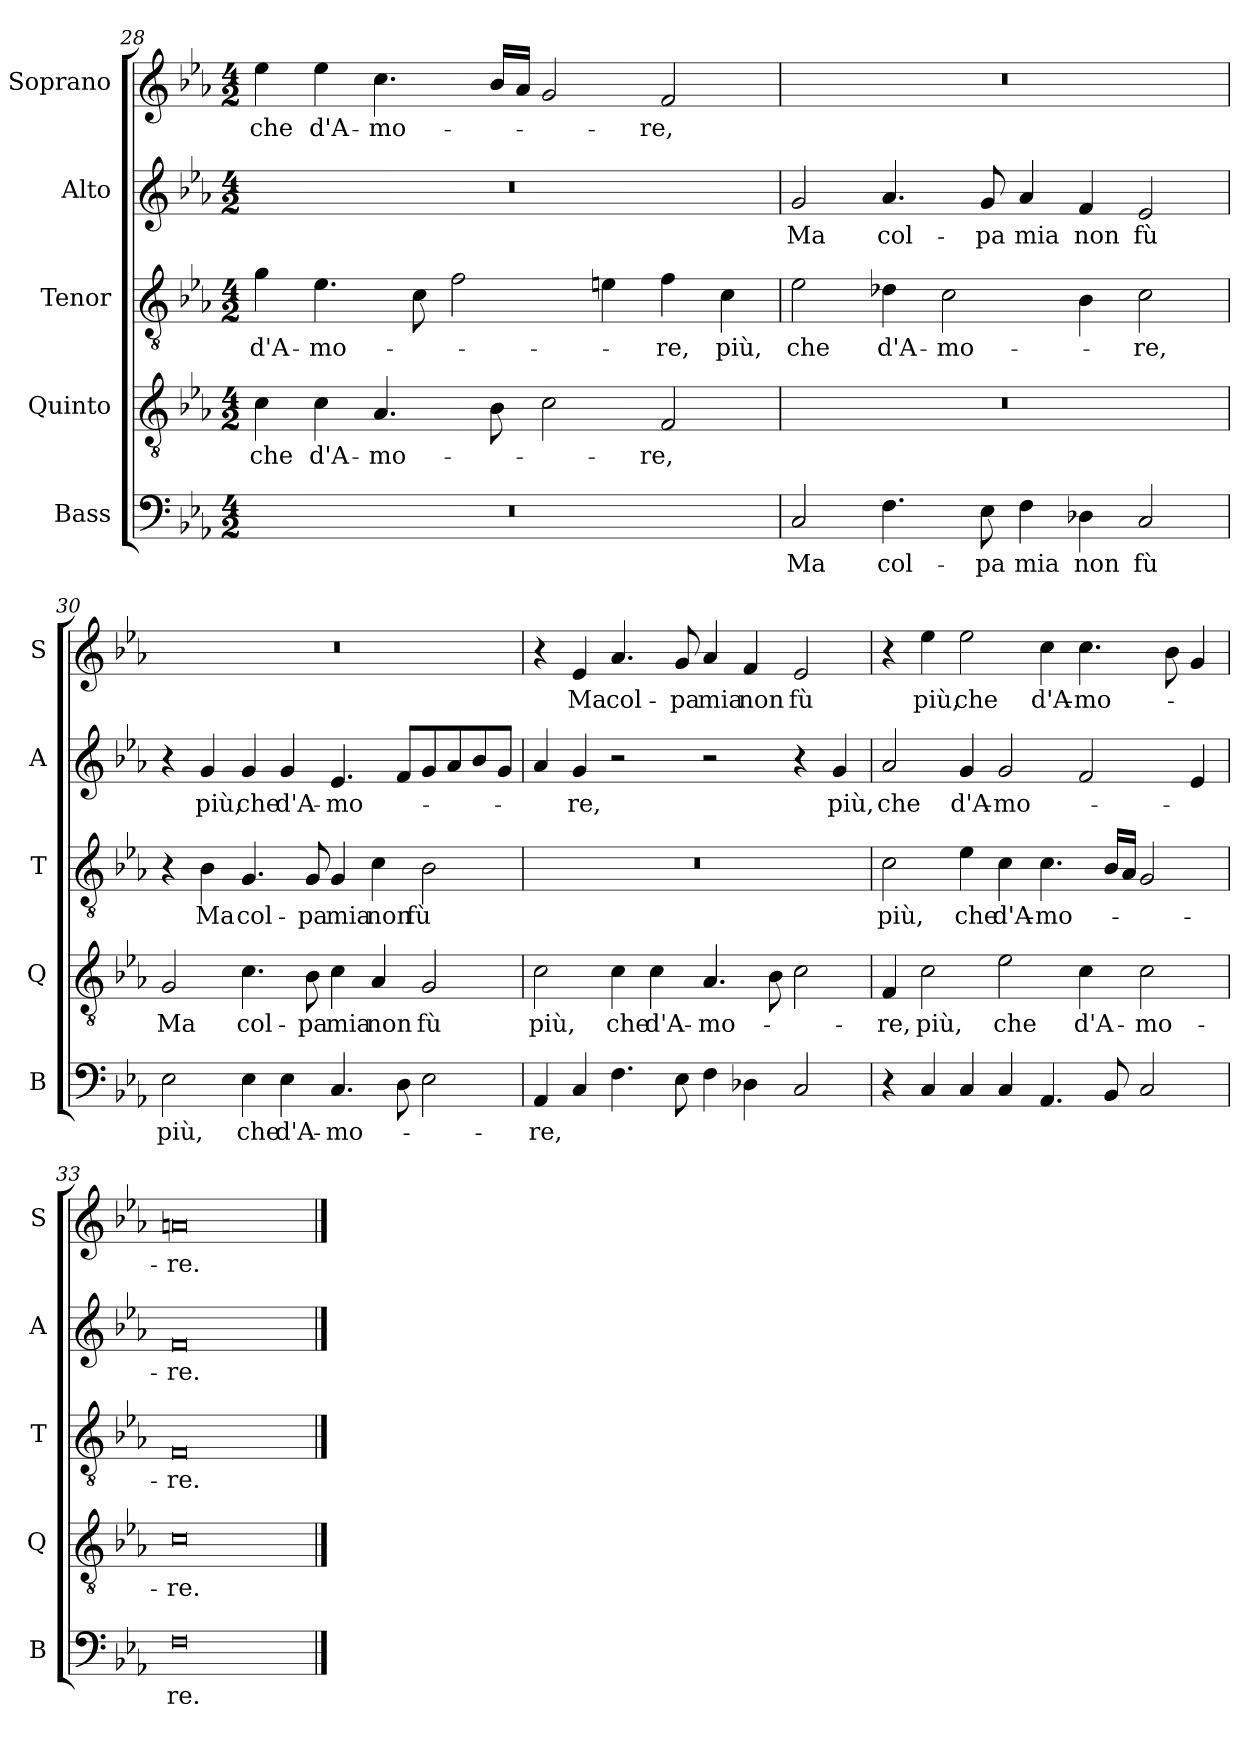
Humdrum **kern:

**kern	**text	**kern	**text	**kern	**text	**kern	**text	**kern	**text
*part5	*part5	*part4	*part4	*part3	*part3	*part2	*part2	*part1	*part1
*staff5	*staff5	*staff4	*staff4	*staff3	*staff3	*staff2	*staff2	*staff1	*staff1
*I"Bass	*	*I"Quinto	*	*I"Tenor	*	*I"Alto	*	*I"Soprano	*
*I'B	*	*I'Q	*	*I'T	*	*I'A	*	*I'S	*
*clefF4	*	*clefGv2	*	*clefGv2	*	*clefG2	*	*clefG2	*
*k[b-e-a-]	*	*k[b-e-a-]	*	*k[b-e-a-]	*	*k[b-e-a-]	*	*k[b-e-a-]	*
*E-:	*	*E-:	*	*E-:	*	*E-:	*	*E-:	*
*M4/2	*	*M4/2	*	*M4/2	*	*M4/2	*	*M4/2	*
=28	=28	=28	=28	=28	=28	=28	=28	=28	=28
!	!	!	!LO:LY:b	!	!LO:LY:b	!	!	!	!LO:LY:b
0r	.	4c\	che	4g\	d'A-	0r	.	4ee-\	che
!	!	!	!LO:LY:b	!	!LO:LY:b	!	!	!	!LO:LY:b
.	.	4c\	d'A-	4.e-\	-mo-	.	.	4ee-\	d'A-
!	!	!	!LO:LY:b	!	!	!	!	!	!LO:LY:b
.	.	4.A-/	-mo-	.	.	.	.	4.cc\	-mo-
.	.	.	.	8c\	.	.	.	.	.
.	.	.	.	2f\	.	.	.	.	.
.	.	8B-\	.	.	.	.	.	16b-/LL	.
.	.	.	.	.	.	.	.	16a-/JJ	.
.	.	2c\	.	.	.	.	.	2g/	.
.	.	.	.	4en\	.	.	.	.	.
!	!	!	!LO:LY:b	!	!LO:LY:b	!	!	!	!LO:LY:b
.	.	2F/	-re,	4f\	-re,	.	.	2f/	-re,
!	!	!	!	!	!LO:LY:b	!	!	!	!
.	.	.	.	4c\	più,	.	.	.	.
!!LO:LB:g=z
=29	=29	=29	=29	=29	=29	=29	=29	=29	=29
!	!LO:LY:b	!	!	!	!LO:LY:b	!	!LO:LY:b	!	!
2C/	Ma	0r	.	2e-\	che	2g/	Ma	0r	.
!	!LO:LY:b	!	!	!	!LO:LY:b	!	!LO:LY:b	!	!
4.F\	col-	.	.	4d-X\	d'A-	4.a-/	col-	.	.
!	!	!	!	!	!LO:LY:b	!	!	!	!
.	.	.	.	2c\	-mo-	.	.	.	.
!	!LO:LY:b	!	!	!	!	!	!LO:LY:b	!	!
8E-\	-pa	.	.	.	.	8g/	-pa	.	.
!	!LO:LY:b	!	!	!	!	!	!LO:LY:b	!	!
4F\	mia	.	.	.	.	4a-/	mia	.	.
!	!LO:LY:b	!	!	!	!	!	!LO:LY:b	!	!
4D-X\	non	.	.	4B-\	.	4f/	non	.	.
!	!LO:LY:b	!	!	!	!LO:LY:b	!	!LO:LY:b	!	!
2C/	fù	.	.	2c\	-re,	2e-/	fù	.	.
=30	=30	=30	=30	=30	=30	=30	=30	=30	=30
!	!LO:LY:b	!	!LO:LY:b	!	!	!	!	!	!
2E-\	più,	2G/	Ma	4r	.	4r	.	0r	.
!	!	!	!	!	!LO:LY:b	!	!LO:LY:b	!	!
.	.	.	.	4B-\	Ma	4g/	più,	.	.
!	!LO:LY:b	!	!LO:LY:b	!	!LO:LY:b	!	!LO:LY:b	!	!
4E-\	che	4.c\	col-	4.G/	col-	4g/	che	.	.
!	!LO:LY:b	!	!	!	!	!	!LO:LY:b	!	!
4E-\	d'A-	.	.	.	.	4g/	d'A-	.	.
!	!	!	!LO:LY:b	!	!LO:LY:b	!	!	!	!
.	.	8B-\	-pa	8G/	-pa	.	.	.	.
!	!LO:LY:b	!	!LO:LY:b	!	!LO:LY:b	!	!LO:LY:b	!	!
4.C/	-mo-	4c\	mia	4G/	mia	4.e-/	-mo-	.	.
!	!	!	!LO:LY:b	!	!LO:LY:b	!	!	!	!
.	.	4A-/	non	4c\	non	.	.	.	.
8D\	.	.	.	.	.	8f/L	.	.	.
!	!	!	!LO:LY:b	!	!LO:LY:b	!	!	!	!
2E-\	.	2G/	fù	2B-\	fù	8g/	.	.	.
.	.	.	.	.	.	8a-/	.	.	.
.	.	.	.	.	.	8b-/	.	.	.
.	.	.	.	.	.	8g/J	.	.	.
=31	=31	=31	=31	=31	=31	=31	=31	=31	=31
!	!LO:LY:b	!	!LO:LY:b	!	!	!	!	!	!
4AA-/	-re,	2c\	più,	0r	.	4a-/	.	4r	.
!	!	!	!	!	!	!	!LO:LY:b	!	!LO:LY:b
4C/	.	.	.	.	.	4g/	-re,	4e-/	Ma
!	!	!	!LO:LY:b	!	!	!	!	!	!LO:LY:b
4.F\	.	4c\	che	.	.	2r	.	4.a-/	col-
!	!	!	!LO:LY:b	!	!	!	!	!	!
.	.	4c\	d'A-	.	.	.	.	.	.
!	!	!	!	!	!	!	!	!	!LO:LY:b
8E-\	.	.	.	.	.	.	.	8g/	-pa
!	!	!	!LO:LY:b	!	!	!	!	!	!LO:LY:b
4F\	.	4.A-/	-mo-	.	.	2r	.	4a-/	mia
!	!	!	!	!	!	!	!	!	!LO:LY:b
4D-X\	.	.	.	.	.	.	.	4f/	non
.	.	8B-\	.	.	.	.	.	.	.
!	!	!	!	!	!	!	!	!	!LO:LY:b
2C/	.	2c\	.	.	.	4r	.	2e-/	fù
!	!	!	!	!	!	!	!LO:LY:b	!	!
.	.	.	.	.	.	4g/	più,	.	.
!!LO:LB:g=z
=32	=32	=32	=32	=32	=32	=32	=32	=32	=32
!	!	!	!LO:LY:b	!	!LO:LY:b	!	!LO:LY:b	!	!
4r	.	4F/	-re,	2c\	più,	2a-/	che	4r	.
!	!	!	!LO:LY:b	!	!	!	!	!	!LO:LY:b
4C/	.	2c\	più,	.	.	.	.	4ee-\	più,
!	!	!	!	!	!LO:LY:b	!	!LO:LY:b	!	!LO:LY:b
4C/	.	.	.	4e-\	che	4g/	d'A-	2ee-\	che
!	!	!	!LO:LY:b	!	!LO:LY:b	!	!LO:LY:b	!	!
4C/	.	2e-\	che	4c\	d'A-	2g/	-mo-	.	.
!	!	!	!	!	!LO:LY:b	!	!	!	!LO:LY:b
4.AA-/	.	.	.	4.c\	-mo-	.	.	4cc\	d'A-
!	!	!	!LO:LY:b	!	!	!	!	!	!LO:LY:b
.	.	4c\	d'A-	.	.	2f/	.	4.cc\	-mo-
8BB-/	.	.	.	16B-/LL	.	.	.	.	.
.	.	.	.	16A-/JJ	.	.	.	.	.
!	!	!	!LO:LY:b	!	!	!	!	!	!
2C/	.	2c\	-mo-	2G/	.	.	.	.	.
.	.	.	.	.	.	.	.	8b-\	.
.	.	.	.	.	.	4e-/	.	4g/	.
=33	=33	=33	=33	=33	=33	=33	=33	=33	=33
!	!LO:LY:b	!	!LO:LY:b	!	!LO:LY:b	!	!LO:LY:b	!	!LO:LY:b
0F	re.	0c	-re.	0F	-re.	0f	-re.	0an	-re.
==	==	==	==	==	==	==	==	==	==
*-	*-	*-	*-	*-	*-	*-	*-	*-	*-
